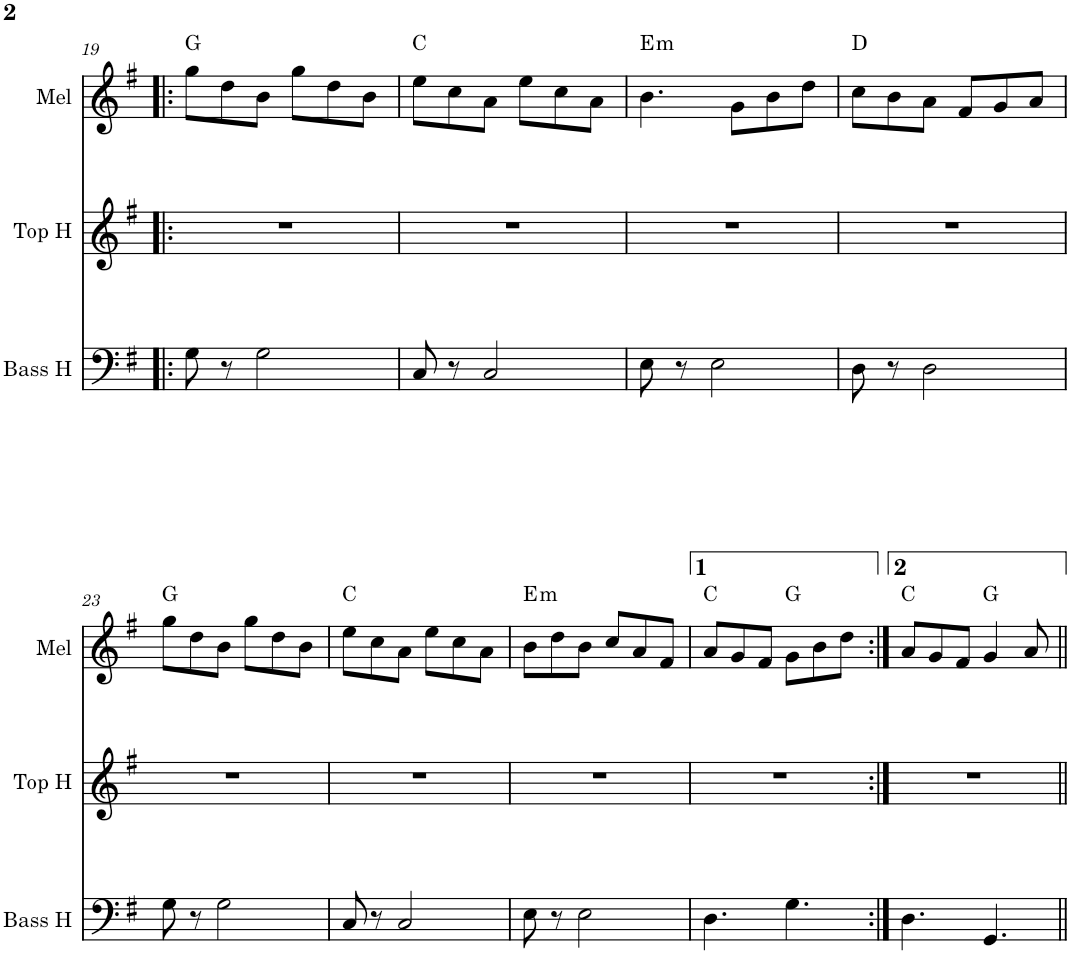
**kern	**kern	**kern	**harte
*part3	*part2	*part1	*part1
*staff3	*staff2	*staff1	*
*I"Bass Horns	*I"Top Horns	*I"Melody	*
*I'Bass H	*I'Top H	*I'Mel	*
!!LO:PB:g=z
*clefF4	*clefG2	*clefG2	*
*	*Trd8c14	*	*
*k[f#]	*k[f#]	*k[f#]	*
*G:	*G:	*G:	*
*M6/8	*M6/8	*M6/8	*
=19!|:	=19!|:	=19!|:	=19!|:
8G\	2.r	8gg\L	G:maj
8r	.	8dd\	.
2G\	.	8b\J	.
.	.	8gg\L	.
.	.	8dd\	.
.	.	8b\J	.
=20	=20	=20	=20
8C/	2.r	8ee\L	C:maj
8r	.	8cc\	.
2C/	.	8a\J	.
.	.	8ee\L	.
.	.	8cc\	.
.	.	8a\J	.
=21	=21	=21	=21
!	!	!	!LO:H:kt=m
8E\	2.r	4.b\	E:min
8r	.	.	.
2E\	.	.	.
.	.	8g\L	.
.	.	8b\	.
.	.	8dd\J	.
=22	=22	=22	=22
8D\	2.r	8cc\L	D:maj
8r	.	8b\	.
2D\	.	8a\J	.
.	.	8f#/L	.
.	.	8g/	.
.	.	8a/J	.
!!LO:LB:g=z
=23	=23	=23	=23
8G\	2.r	8gg\L	G:maj
8r	.	8dd\	.
2G\	.	8b\J	.
.	.	8gg\L	.
.	.	8dd\	.
.	.	8b\J	.
=24	=24	=24	=24
8C/	2.r	8ee\L	C:maj
8r	.	8cc\	.
2C/	.	8a\J	.
.	.	8ee\L	.
.	.	8cc\	.
.	.	8a\J	.
=25	=25	=25	=25
!	!	!	!LO:H:kt=m
8E\	2.r	8b\L	E:min
8r	.	8dd\	.
2E\	.	8b\J	.
.	.	8cc/L	.
.	.	8a/	.
.	.	8f#/J	.
=26	=26	=26	=26
4.D\	2.r	8a/L	C:maj
.	.	8g/	.
.	.	8f#/J	.
4.G\	.	8g\L	G:maj
.	.	8b\	.
.	.	8dd\J	.
=27:|!	=27:|!	=27:|!	=27:|!
4.D\	2.r	8a/L	C:maj
.	.	8g/	.
.	.	8f#/J	.
4.GG/	.	4g/	G:maj
.	.	8a/	.
=||	=||	=||	=||
*-	*-	*-	*-
